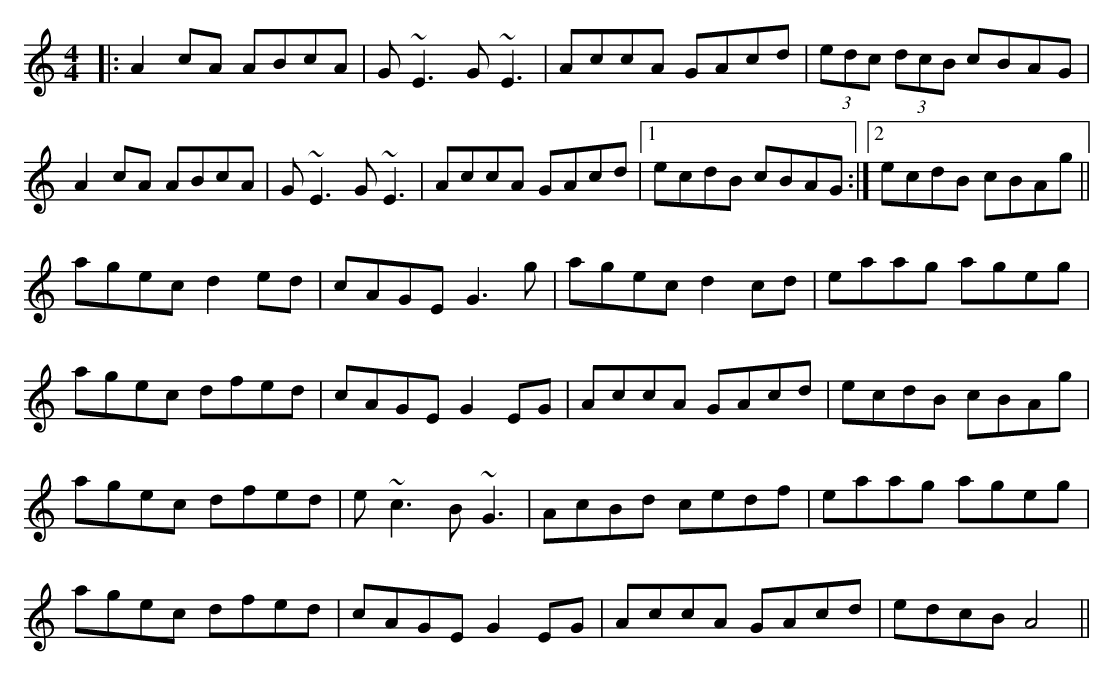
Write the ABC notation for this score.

X:1
M:4/4
K:Amin
|:A2cA ABcA|G~E3 G~E3|AccA GAcd|(3edc (3dcB cBAG|
A2cA ABcA|G~E3 G~E3|AccA GAcd|1 ecdB cBAG:|2 ecdB cBAg||
agec d2ed|cAGE G3g|agec d2cd|eaag ageg|
agec dfed|cAGE G2EG|AccA GAcd|ecdB cBAg|
agec dfed|e~c3 B~G3|AcBd cedf|eaag ageg|
agec dfed|cAGE G2EG|AccA GAcd|edcB A4||
